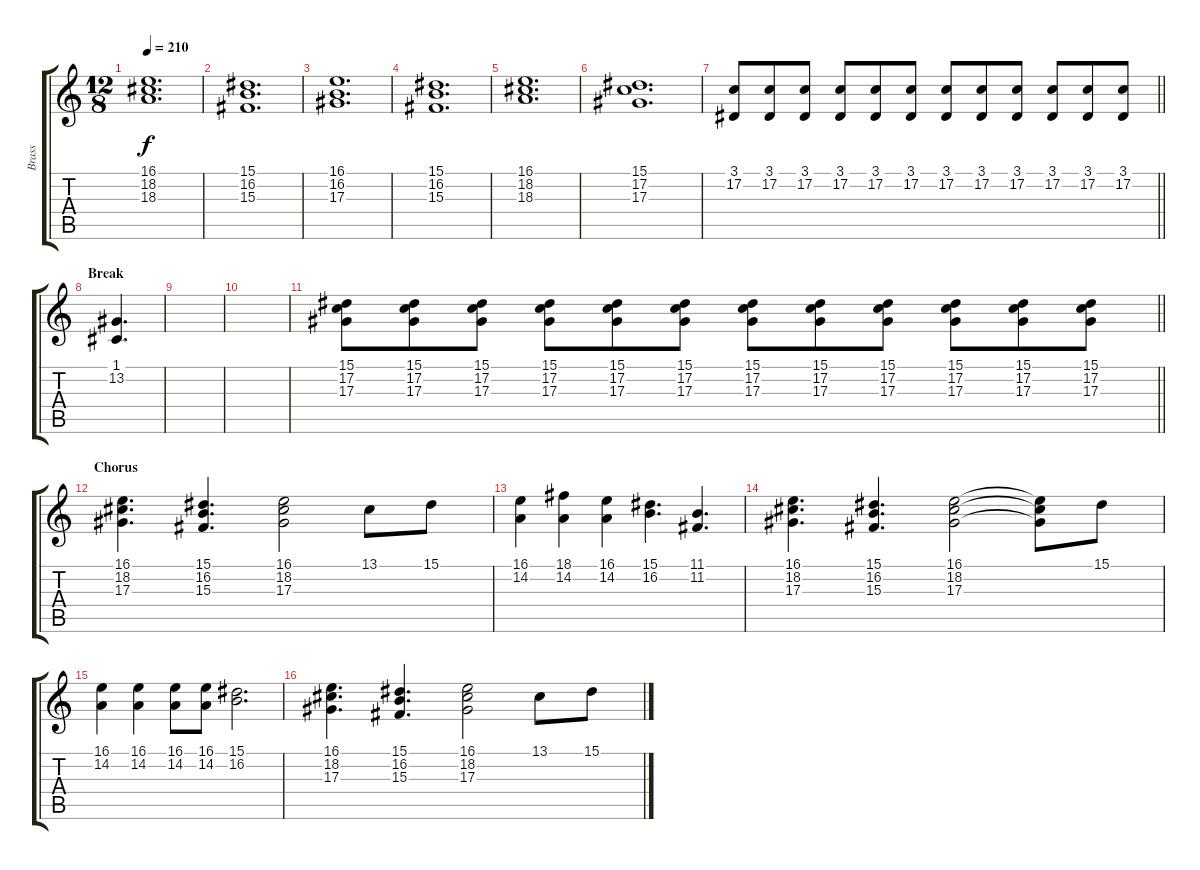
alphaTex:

\track ("Brass" "Brass") {instrument brasssection}
\staff {score tabs}
\tuning (C4 G3 Eb3 Bb2 F2 C2) {hide}
\ts (12 8)
\tempo 210
\clef g2
\ks c
(16.1 18.2 18.3).1{d dy f} |
(15.1 16.2 15.3).1{d} |
(16.1 16.2 17.3).1{d} |
(15.1 16.2 15.3).1{d} |
(16.1 18.2 18.3).1{d} |
(15.1 17.2 17.3).1{d} |
\barLineRight lightlight
(3.1 17.2).8 (3.1 17.2).8 (3.1 17.2).8 (3.1 17.2).8 (3.1 17.2).8 (3.1 17.2).8 (3.1 17.2).8 (3.1 17.2).8 (3.1 17.2).8 (3.1 17.2).8 (3.1 17.2).8 (3.1 17.2).8 |
\section ("" "Break")
(1.1 13.2).4{d} |
|
|
\barLineRight lightlight
(15.1 17.2 17.3).8 (15.1 17.2 17.3).8 (15.1 17.2 17.3).8 (15.1 17.2 17.3).8 (15.1 17.2 17.3).8 (15.1 17.2 17.3).8 (15.1 17.2 17.3).8 (15.1 17.2 17.3).8 (15.1 17.2 17.3).8 (15.1 17.2 17.3).8 (15.1 17.2 17.3).8 (15.1 17.2 17.3).8 |
\section ("" "Chorus")
(16.1 18.2 17.3).4{d} (15.1 16.2 15.3).4{d} (16.1 18.2 17.3).2 13.1.8 15.1.8 |
(16.1 14.2).4 (18.1 14.2).4 (16.1 14.2).4 (15.1 16.2).4{d} (11.1 11.2).4{d} |
(16.1 18.2 17.3).4{d} (15.1 16.2 15.3).4{d} (16.1 18.2 17.3).2 (16.1{t} 18.2{t} 17.3{t}).8 15.1.8 |
(16.1 14.2).4 (16.1 14.2).4 (16.1 14.2).8 (16.1 14.2).8 (15.1 16.2).2{d} |
(16.1 18.2 17.3).4{d} (15.1 16.2 15.3).4{d} (16.1 18.2 17.3).2 13.1.8 15.1.8
